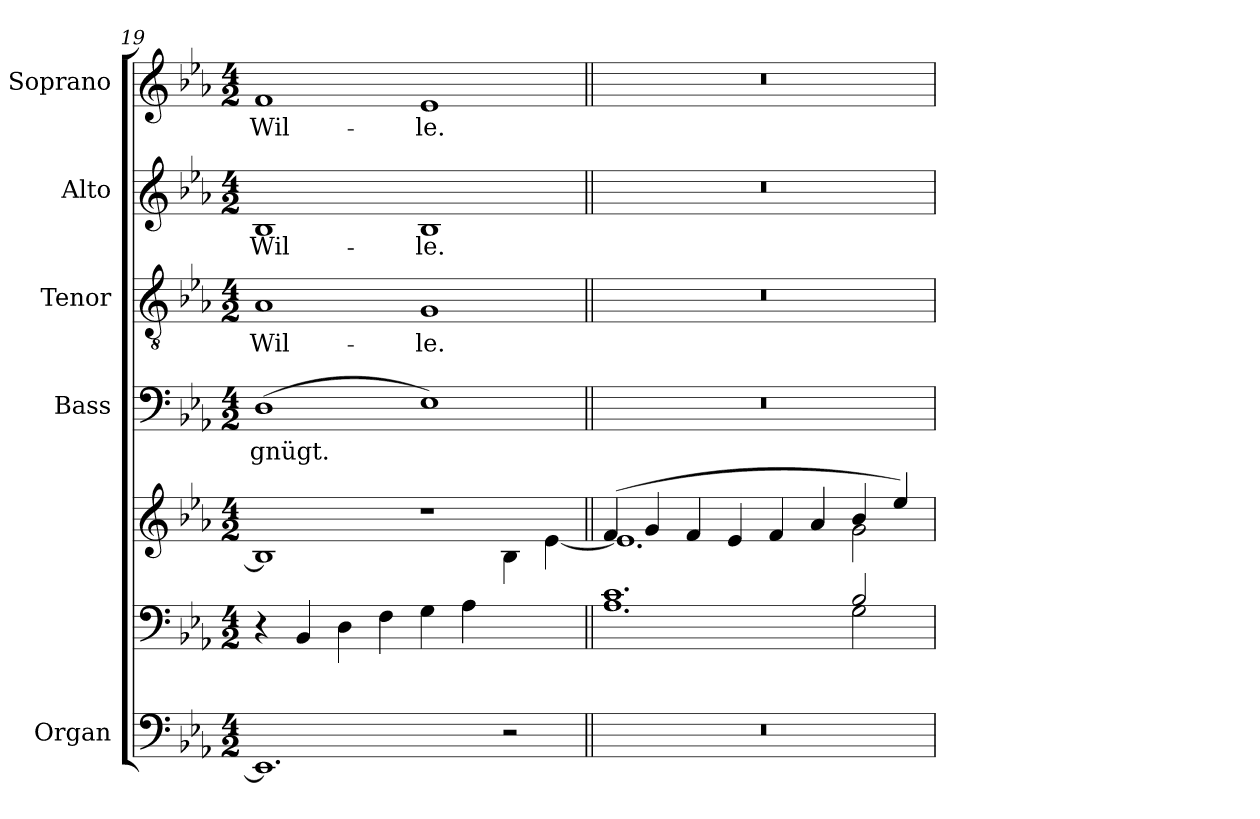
**kern	**kern	**kern	**kern	**text	**kern	**text	**kern	**text	**kern	**text
*part5	*part5	*part5	*part4	*part4	*part3	*part3	*part2	*part2	*part1	*part1
*staff7	*staff6	*staff5	*staff4	*staff4	*staff3	*staff3	*staff2	*staff2	*staff1	*staff1
*I"Organ	*	*	*I"Bass	*	*I"Tenor	*	*I"Alto	*	*I"Soprano	*
*	*	*	*	*	*	*	*	*	*I'Pno	*
*clefF4	*clefF4	*clefG2	*clefF4	*	*clefGv2	*	*clefG2	*	*clefG2	*
*k[b-e-a-]	*k[b-e-a-]	*k[b-e-a-]	*k[b-e-a-]	*	*k[b-e-a-]	*	*k[b-e-a-]	*	*k[b-e-a-]	*
*E-:	*E-:	*E-:	*E-:	*	*E-:	*	*E-:	*	*E-:	*
*M4/2	*M4/2	*M4/2	*M4/2	*	*M4/2	*	*M4/2	*	*M4/2	*
=19	=19	=19	=19	=19	=19	=19	=19	=19	=19	=19
*	*	*^	*	*	*	*	*	*	*	*
!	!	!	!	!	!LO:LY:b	!	!LO:LY:b	!	!LO:LY:b	!	!LO:LY:b
1.EE-]	4r	1B-]	1.ryy	(>1D	-gnügt.	1A-	Wil-	1B-	Wil-	1f	Wil-
.	(>4BB-/	.	.	.	.	.	.	.	.	.	.
.	4D\	.	.	.	.	.	.	.	.	.	.
.	4F\	.	.	.	.	.	.	.	.	.	.
!	!	!	!	!	!	!	!LO:LY:b	!	!LO:LY:b	!	!LO:LY:b
.	4G\	1r	.	1E-)	.	1G	-le.	1B-	-le.	1e-	-le.
.	4A-\	.	.	.	.	.	.	.	.	.	.
2r	2ryy	.	4B-\	.	.	.	.	.	.	.	.
.	.	.	[4e-\)	.	.	.	.	.	.	.	.
=20||	=20||	=20||	=20||	=20||	=20||	=20||	=20||	=20||	=20||	=20||	=20||
*	*^	*	*	*	*	*	*	*	*	*	*
0r	1.c	1.A-	(>4f/	1.e-]	0r	.	0r	.	0r	.	0r	.
.	.	.	4g/	.	.	.	.	.	.	.	.	.
.	.	.	4f/	.	.	.	.	.	.	.	.	.
.	.	.	4e-/	.	.	.	.	.	.	.	.	.
.	.	.	4f/	.	.	.	.	.	.	.	.	.
.	.	.	4a-/	.	.	.	.	.	.	.	.	.
.	2B-/	2G\	4b-/	2g\	.	.	.	.	.	.	.	.
.	.	.	4ee-/)	.	.	.	.	.	.	.	.	.
*	*v	*v	*	*	*	*	*	*	*	*	*	*
*	*	*v	*v	*	*	*	*	*	*	*	*
=	=	=	=	=	=	=	=	=	=	=
*-	*-	*-	*-	*-	*-	*-	*-	*-	*-	*-
